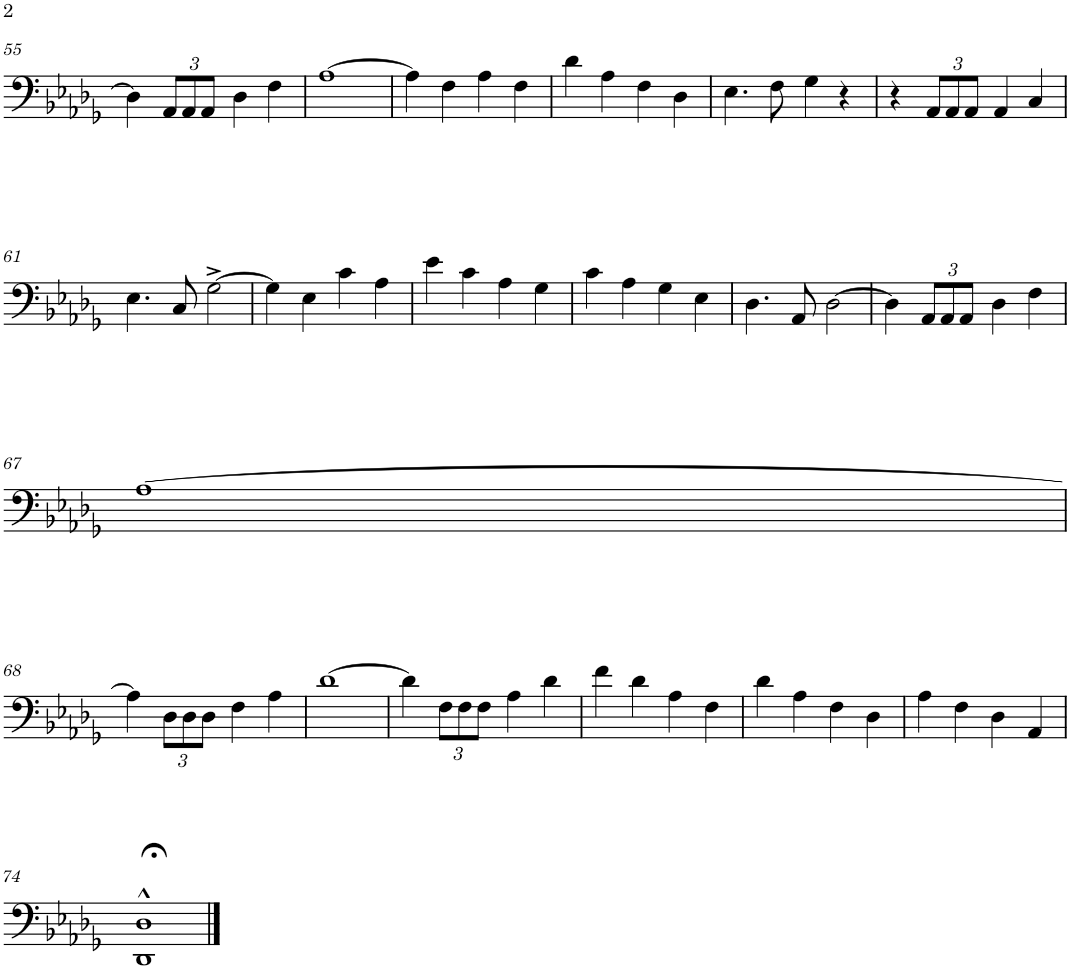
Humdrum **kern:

**kern
*part1
*staff1
*I"Trombone
*I'Tbn.
!!LO:PB:g=z
*clefF4
*k[b-e-a-d-g-]
*M2/2
=55
4D-\]
*Xbrackettup
12AA-/L
12AA-/
12AA-/J
4D-\
4F\
=56
[1A-
=57
4A-\]
4F\
4A-\
4F\
=58
4d-\
4A-\
4F\
4D-\
=59
4.E-\
8F\
4G-\
4r
=60
4r
12AA-/L
12AA-/
12AA-/J
4AA-/
4C/
!!LO:LB:g=z
=61
4.E-\
8C/
[2G-^\
=62
4G-\]
4E-\
4c\
4A-\
=63
4e-\
4c\
4A-\
4G-\
=64
4c\
4A-\
4G-\
4E-\
=65
4.D-\
8AA-/
[2D-\
=66
4D-\]
12AA-/L
12AA-/
12AA-/J
4D-\
4F\
!!LO:LB:g=z
=67
[1A-
!!LO:LB:g=z
=68
4A-\]
12D-\L
12D-\
12D-\J
4F\
4A-\
=69
[1d-
=70
4d-\]
12F\L
12F\
12F\J
4A-\
4d-\
=71
4f\
4d-\
4A-\
4F\
=72
4d-\
4A-\
4F\
4D-\
=73
4A-\
4F\
4D-\
4AA-/
!!LO:LB:g=z
=74
1DD-;<^^ 1D-;<^^
==
*-
